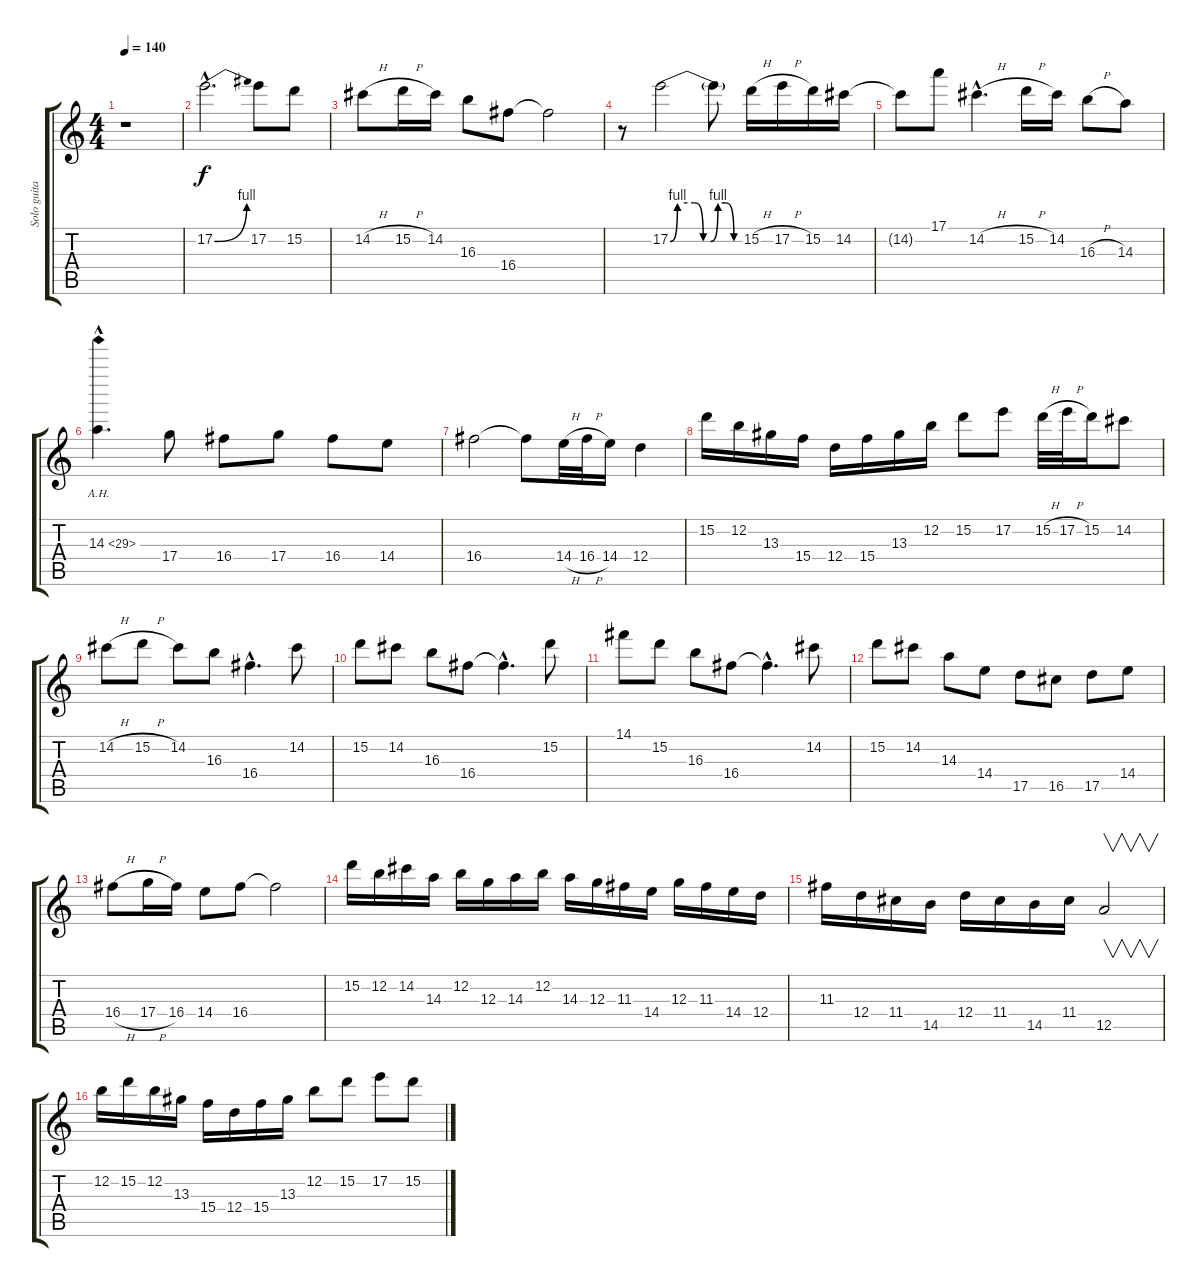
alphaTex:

\track ("Solo guitar" "Solo guita") {instrument overdrivenguitar}
\staff {score tabs}
\tuning (E4 B3 G3 D3 A2 E2) {hide}
\ts (4 4)
\tempo 140
\clef g2
\ks c
r.1{dy f instrument overdrivenguitar} |
17.2{be (bend 0 0 60 4) hac}.2{d} 17.2.8 15.2.8 |
14.2{h}.8 15.2{h}.16 14.2.16 16.3.8 16.4.8 16.4{t}.2 |
r.8 17.2{be (custom 0 0 6 4 20 4 27 0 33 0 39 4 45 4 52 0 60 0)}.2 17.2{t}.8 15.2{h}.16 17.2{h}.16 15.2.16 14.2.16 |
14.2{t}.8 17.1.8 14.2{h hac}.4{d} 15.2{h}.16 14.2.16 16.3{h}.8 14.3.8 |
14.3{ah 15 hac}.4{d} 17.4.8 16.4.8 17.4.8 16.4.8 14.4.8 |
16.4.2 16.4{t}.8 14.4{h}.32 16.4{h}.32 14.4.16 12.4.4 |
15.2.16 12.2.16 13.3.16 15.4.16 12.4.16 15.4.16 13.3.16 12.2.16 15.2.8 17.2.8 15.2{h}.32 17.2{h}.32 15.2.16 14.2.8 |
14.2{h}.8 15.2{h}.8 14.2.8 16.3.8 16.4{hac}.4{d} 14.2.8 |
15.2.8 14.2.8 16.3.8 16.4.8 16.4{hac t}.4{d} 15.2.8 |
14.1.8 15.2.8 16.3.8 16.4.8 16.4{hac t}.4{d} 14.2.8 |
15.2.8 14.2.8 14.3.8 14.4.8 17.5.8 16.5.8 17.5.8 14.4.8 |
16.4{h}.8 17.4{h}.16 16.4.16 14.4.8 16.4.8 16.4{t}.2 |
15.2.16 12.2.16 14.2.16 14.3.16 12.2.16 12.3.16 14.3.16 12.2.16 14.3.16 12.3.16 11.3.16 14.4.16 12.3.16 11.3.16 14.4.16 12.4.16 |
11.3.16 12.4.16 11.4.16 14.5.16 12.4.16 11.4.16 14.5.16 11.4.16 12.5.2{v} |
12.2.16 15.2.16 12.2.16 13.3.16 15.4.16 12.4.16 15.4.16 13.3.16 12.2.8 15.2.8 17.2.8 15.2.8
